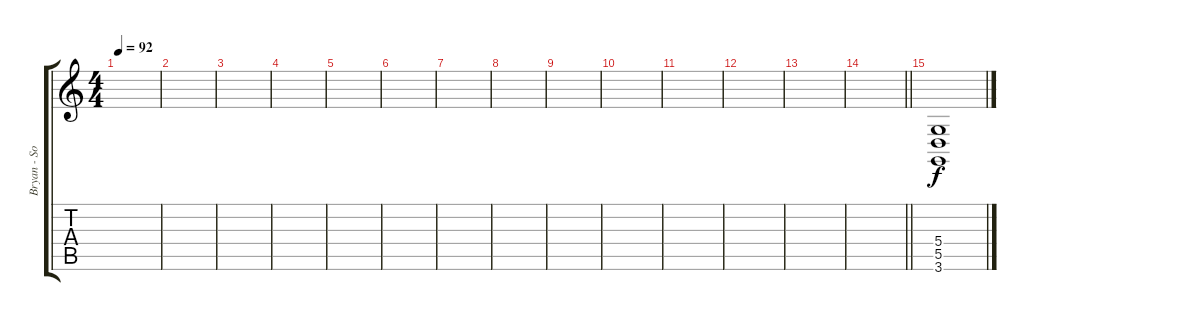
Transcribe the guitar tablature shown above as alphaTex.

\track ("Bryan - Solo" "Bryan - So") {instrument brightacousticpiano}
\staff {score tabs}
\tuning (E4 B3 G3 D3 A2 E2) {hide}
\ts (4 4)
\tempo 92
\clef g2
\ks c
|
|
|
|
|
|
|
|
|
|
|
|
|
\barLineRight lightlight
|
(5.4 5.5 3.6).1{dy f}
